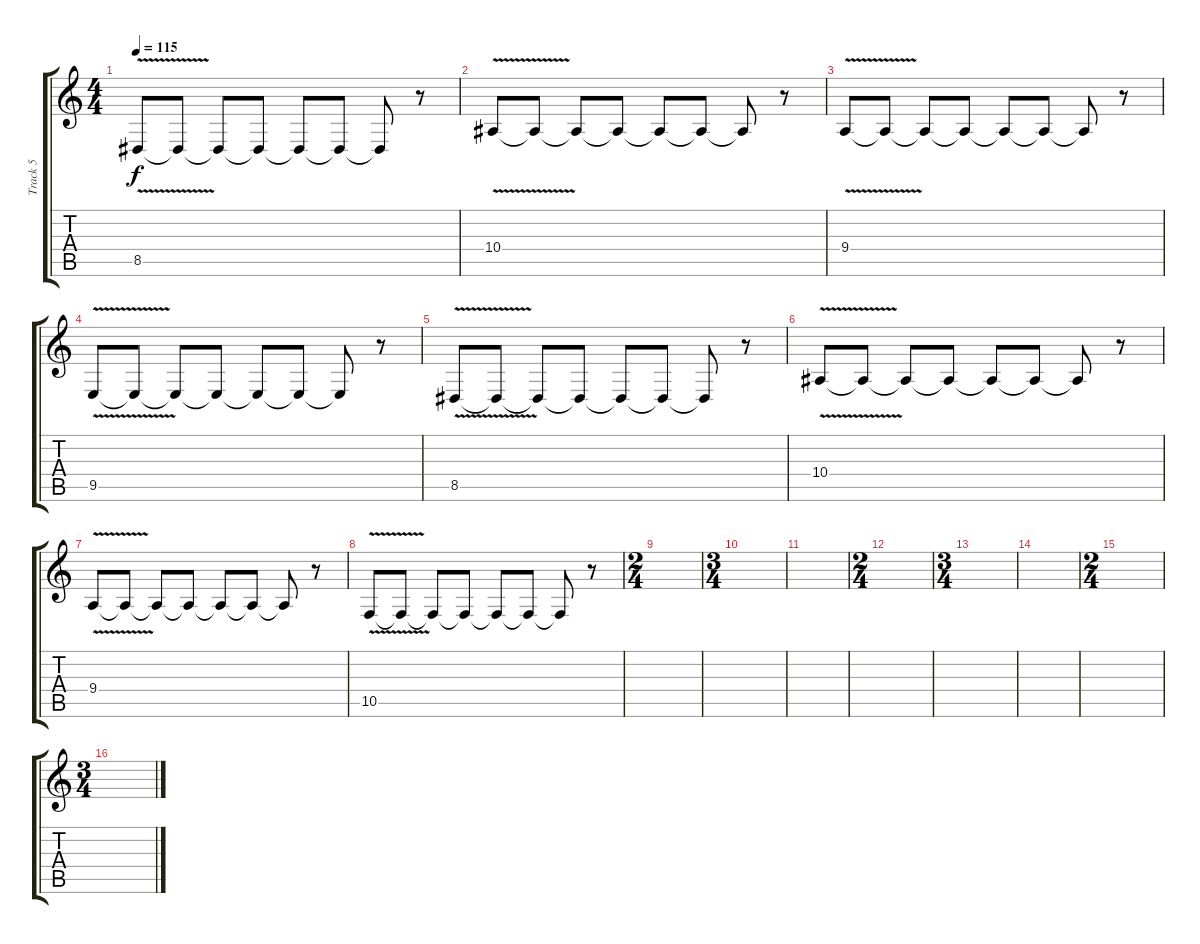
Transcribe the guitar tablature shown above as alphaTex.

\track ("Track 5" "Track 5") {instrument trumpet}
\staff {score tabs}
\tuning (D4 A3 F3 C3 G2 D2) {hide}
\ts (4 4)
\tempo 115
\clef g2
\ks c
8.5{v}.8{dy f} 8.5{t}.8 8.5{t}.8 8.5{t}.8 8.5{t}.8 8.5{t}.8 8.5{t}.8 r.8 |
10.4{v}.8 10.4{t}.8 10.4{t}.8 10.4{t}.8 10.4{t}.8 10.4{t}.8 10.4{t}.8 r.8 |
9.4{v}.8 9.4{t}.8 9.4{t}.8 9.4{t}.8 9.4{t}.8 9.4{t}.8 9.4{t}.8 r.8 |
9.5{v}.8 9.5{t}.8 9.5{t}.8 9.5{t}.8 9.5{t}.8 9.5{t}.8 9.5{t}.8 r.8 |
8.5{v}.8 8.5{t}.8 8.5{t}.8 8.5{t}.8 8.5{t}.8 8.5{t}.8 8.5{t}.8 r.8 |
10.4{v}.8 10.4{t}.8 10.4{t}.8 10.4{t}.8 10.4{t}.8 10.4{t}.8 10.4{t}.8 r.8 |
9.4{v}.8 9.4{t}.8 9.4{t}.8 9.4{t}.8 9.4{t}.8 9.4{t}.8 9.4{t}.8 r.8 |
10.5{v}.8 10.5{t}.8 10.5{t}.8 10.5{t}.8 10.5{t}.8 10.5{t}.8 10.5{t}.8 r.8 |
\ts (2 4)
|
\ts (3 4)
|
|
\ts (2 4)
|
\ts (3 4)
|
|
\ts (2 4)
|
\ts (3 4)
